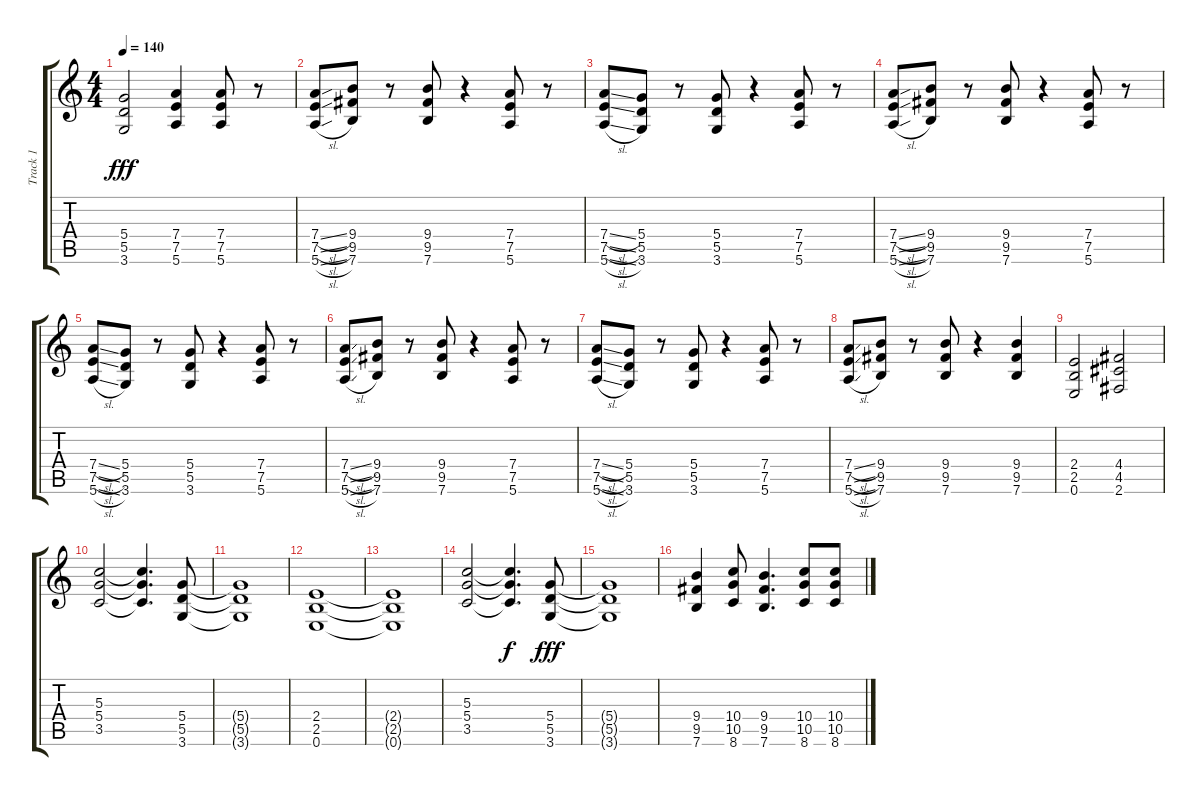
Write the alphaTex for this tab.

\track ("Track 1" "Track 1") {instrument overdrivenguitar}
\staff {score tabs}
\tuning (E4 B3 G3 D3 A2 E2) {hide}
\ts (4 4)
\tempo 140
\clef g2
\ks c
(5.4{t} 5.5{t} 3.6{t}).2{dy fff} (7.4 7.5 5.6).4 (7.4 7.5 5.6).8 r.8 |
(7.4{sl} 7.5{sl} 5.6{sl}).8 (9.4 9.5 7.6).8 r.8 (9.4 9.5 7.6).8 r.4 (7.4 7.5 5.6).8 r.8 |
(7.4{sl} 7.5{sl} 5.6{sl}).8 (5.4 5.5 3.6).8 r.8 (5.4 5.5 3.6).8 r.4 (7.4 7.5 5.6).8 r.8 |
(7.4{sl} 7.5{sl} 5.6{sl}).8 (9.4 9.5 7.6).8 r.8 (9.4 9.5 7.6).8 r.4 (7.4 7.5 5.6).8 r.8 |
(7.4{sl} 7.5{sl} 5.6{sl}).8 (5.4 5.5 3.6).8 r.8 (5.4 5.5 3.6).8 r.4 (7.4 7.5 5.6).8 r.8 |
(7.4{sl} 7.5{sl} 5.6{sl}).8 (9.4 9.5 7.6).8 r.8 (9.4 9.5 7.6).8 r.4 (7.4 7.5 5.6).8 r.8 |
(7.4{sl} 7.5{sl} 5.6{sl}).8 (5.4 5.5 3.6).8 r.8 (5.4 5.5 3.6).8 r.4 (7.4 7.5 5.6).8 r.8 |
(7.4{sl} 7.5{sl} 5.6{sl}).8 (9.4 9.5 7.6).8 r.8 (9.4 9.5 7.6).8 r.4 (9.4 9.5 7.6).4 |
(2.4 2.5 0.6).2 (4.4 4.5 2.6).2 |
(5.3 5.4 3.5).2 (5.3{t} 5.4{t} 3.5{t}).4{d} (5.4 5.5 3.6).8 |
(5.4{t} 5.5{t} 3.6{t}).1 |
(2.4 2.5 0.6).1 |
(2.4{t} 2.5{t} 0.6{t}).1 |
(5.3 5.4 3.5).2 (5.3{t} 5.4{t} 3.5{t}).4{d dy f} (5.4 5.5 3.6).8{dy fff} |
(5.4{t} 5.5{t} 3.6{t}).1 |
(9.4 9.5 7.6).4 (10.4 10.5 8.6).8 (9.4 9.5 7.6).4{d} (10.4 10.5 8.6).8 (10.4 10.5 8.6).8
